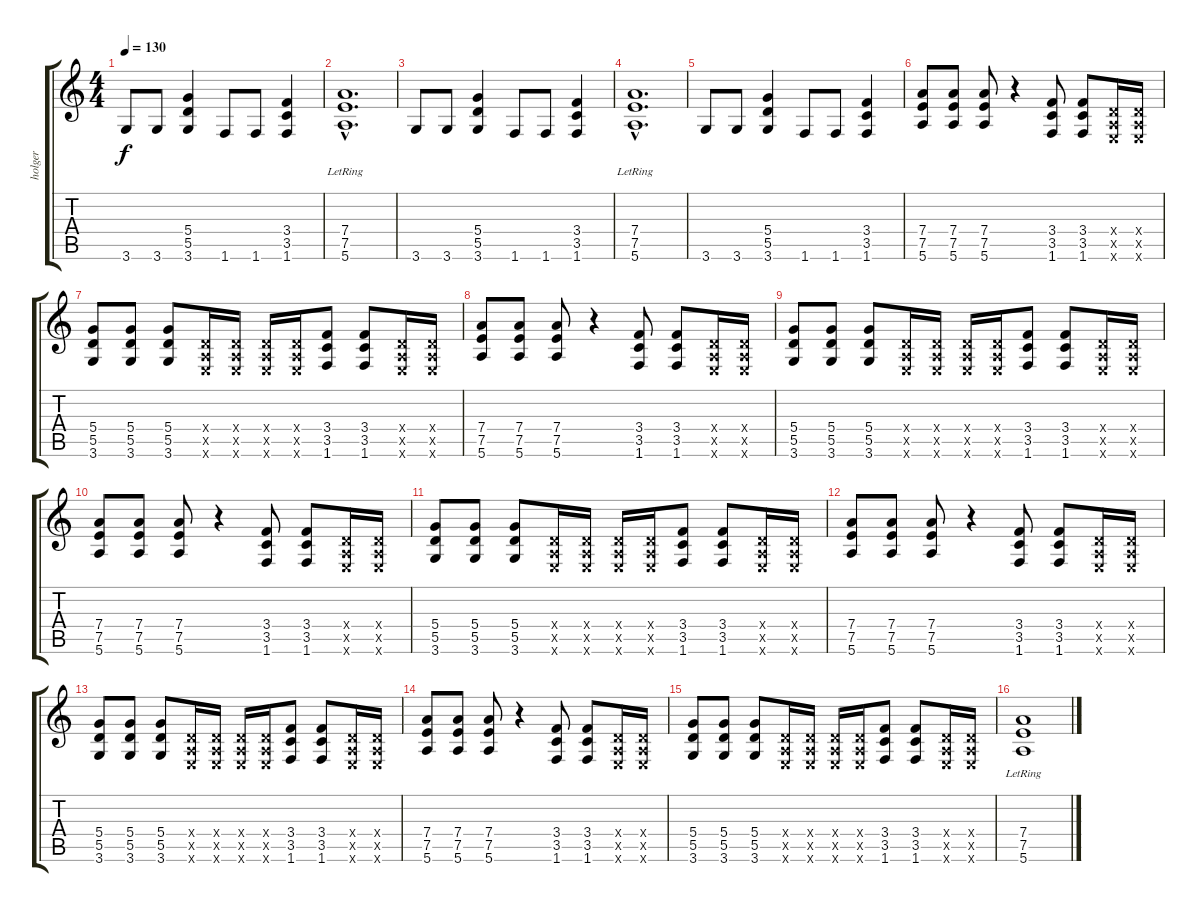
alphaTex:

\track ("holger" "holger") {instrument distortionguitar}
\staff {score tabs}
\tuning (E4 B3 G3 D3 A2 E2) {hide}
\ts (4 4)
\tempo 130
\clef g2
\ks c
3.6.8{dy f} 3.6.8 (5.4 5.5 3.6).4 1.6.8 1.6.8 (3.4 3.5 1.6).4 |
(7.4{hac lr} 7.5{hac lr} 5.6{hac lr}).1{d} |
3.6.8 3.6.8 (5.4 5.5 3.6).4 1.6.8 1.6.8 (3.4 3.5 1.6).4 |
(7.4{hac lr} 7.5{hac lr} 5.6{hac lr}).1{d} |
3.6.8 3.6.8 (5.4 5.5 3.6).4 1.6.8 1.6.8 (3.4 3.5 1.6).4 |
(7.4 7.5 5.6).8 (7.4 7.5 5.6).8 (7.4 7.5 5.6).8 r.4 (3.4 3.5 1.6).8 (3.4 3.5 1.6).8 (0.4{x} 0.5{x} 0.6{x}).16 (0.4{x} 0.5{x} 0.6{x}).16 |
(5.4 5.5 3.6).8 (5.4 5.5 3.6).8 (5.4 5.5 3.6).8 (0.4{x} 0.5{x} 0.6{x}).16 (0.4{x} 0.5{x} 0.6{x}).16 (0.4{x} 0.5{x} 0.6{x}).16 (0.4{x} 0.5{x} 0.6{x}).16 (3.4 3.5 1.6).8 (3.4 3.5 1.6).8 (0.4{x} 0.5{x} 0.6{x}).16 (0.4{x} 0.5{x} 0.6{x}).16 |
(7.4 7.5 5.6).8 (7.4 7.5 5.6).8 (7.4 7.5 5.6).8 r.4 (3.4 3.5 1.6).8 (3.4 3.5 1.6).8 (0.4{x} 0.5{x} 0.6{x}).16 (0.4{x} 0.5{x} 0.6{x}).16 |
(5.4 5.5 3.6).8 (5.4 5.5 3.6).8 (5.4 5.5 3.6).8 (0.4{x} 0.5{x} 0.6{x}).16 (0.4{x} 0.5{x} 0.6{x}).16 (0.4{x} 0.5{x} 0.6{x}).16 (0.4{x} 0.5{x} 0.6{x}).16 (3.4 3.5 1.6).8 (3.4 3.5 1.6).8 (0.4{x} 0.5{x} 0.6{x}).16 (0.4{x} 0.5{x} 0.6{x}).16 |
(7.4 7.5 5.6).8 (7.4 7.5 5.6).8 (7.4 7.5 5.6).8 r.4 (3.4 3.5 1.6).8 (3.4 3.5 1.6).8 (0.4{x} 0.5{x} 0.6{x}).16 (0.4{x} 0.5{x} 0.6{x}).16 |
(5.4 5.5 3.6).8 (5.4 5.5 3.6).8 (5.4 5.5 3.6).8 (0.4{x} 0.5{x} 0.6{x}).16 (0.4{x} 0.5{x} 0.6{x}).16 (0.4{x} 0.5{x} 0.6{x}).16 (0.4{x} 0.5{x} 0.6{x}).16 (3.4 3.5 1.6).8 (3.4 3.5 1.6).8 (0.4{x} 0.5{x} 0.6{x}).16 (0.4{x} 0.5{x} 0.6{x}).16 |
(7.4 7.5 5.6).8 (7.4 7.5 5.6).8 (7.4 7.5 5.6).8 r.4 (3.4 3.5 1.6).8 (3.4 3.5 1.6).8 (0.4{x} 0.5{x} 0.6{x}).16 (0.4{x} 0.5{x} 0.6{x}).16 |
(5.4 5.5 3.6).8 (5.4 5.5 3.6).8 (5.4 5.5 3.6).8 (0.4{x} 0.5{x} 0.6{x}).16 (0.4{x} 0.5{x} 0.6{x}).16 (0.4{x} 0.5{x} 0.6{x}).16 (0.4{x} 0.5{x} 0.6{x}).16 (3.4 3.5 1.6).8 (3.4 3.5 1.6).8 (0.4{x} 0.5{x} 0.6{x}).16 (0.4{x} 0.5{x} 0.6{x}).16 |
(7.4 7.5 5.6).8 (7.4 7.5 5.6).8 (7.4 7.5 5.6).8 r.4 (3.4 3.5 1.6).8 (3.4 3.5 1.6).8 (0.4{x} 0.5{x} 0.6{x}).16 (0.4{x} 0.5{x} 0.6{x}).16 |
(5.4 5.5 3.6).8 (5.4 5.5 3.6).8 (5.4 5.5 3.6).8 (0.4{x} 0.5{x} 0.6{x}).16 (0.4{x} 0.5{x} 0.6{x}).16 (0.4{x} 0.5{x} 0.6{x}).16 (0.4{x} 0.5{x} 0.6{x}).16 (3.4 3.5 1.6).8 (3.4 3.5 1.6).8 (0.4{x} 0.5{x} 0.6{x}).16 (0.4{x} 0.5{x} 0.6{x}).16 |
(7.4{lr} 7.5{lr} 5.6{lr}).1
